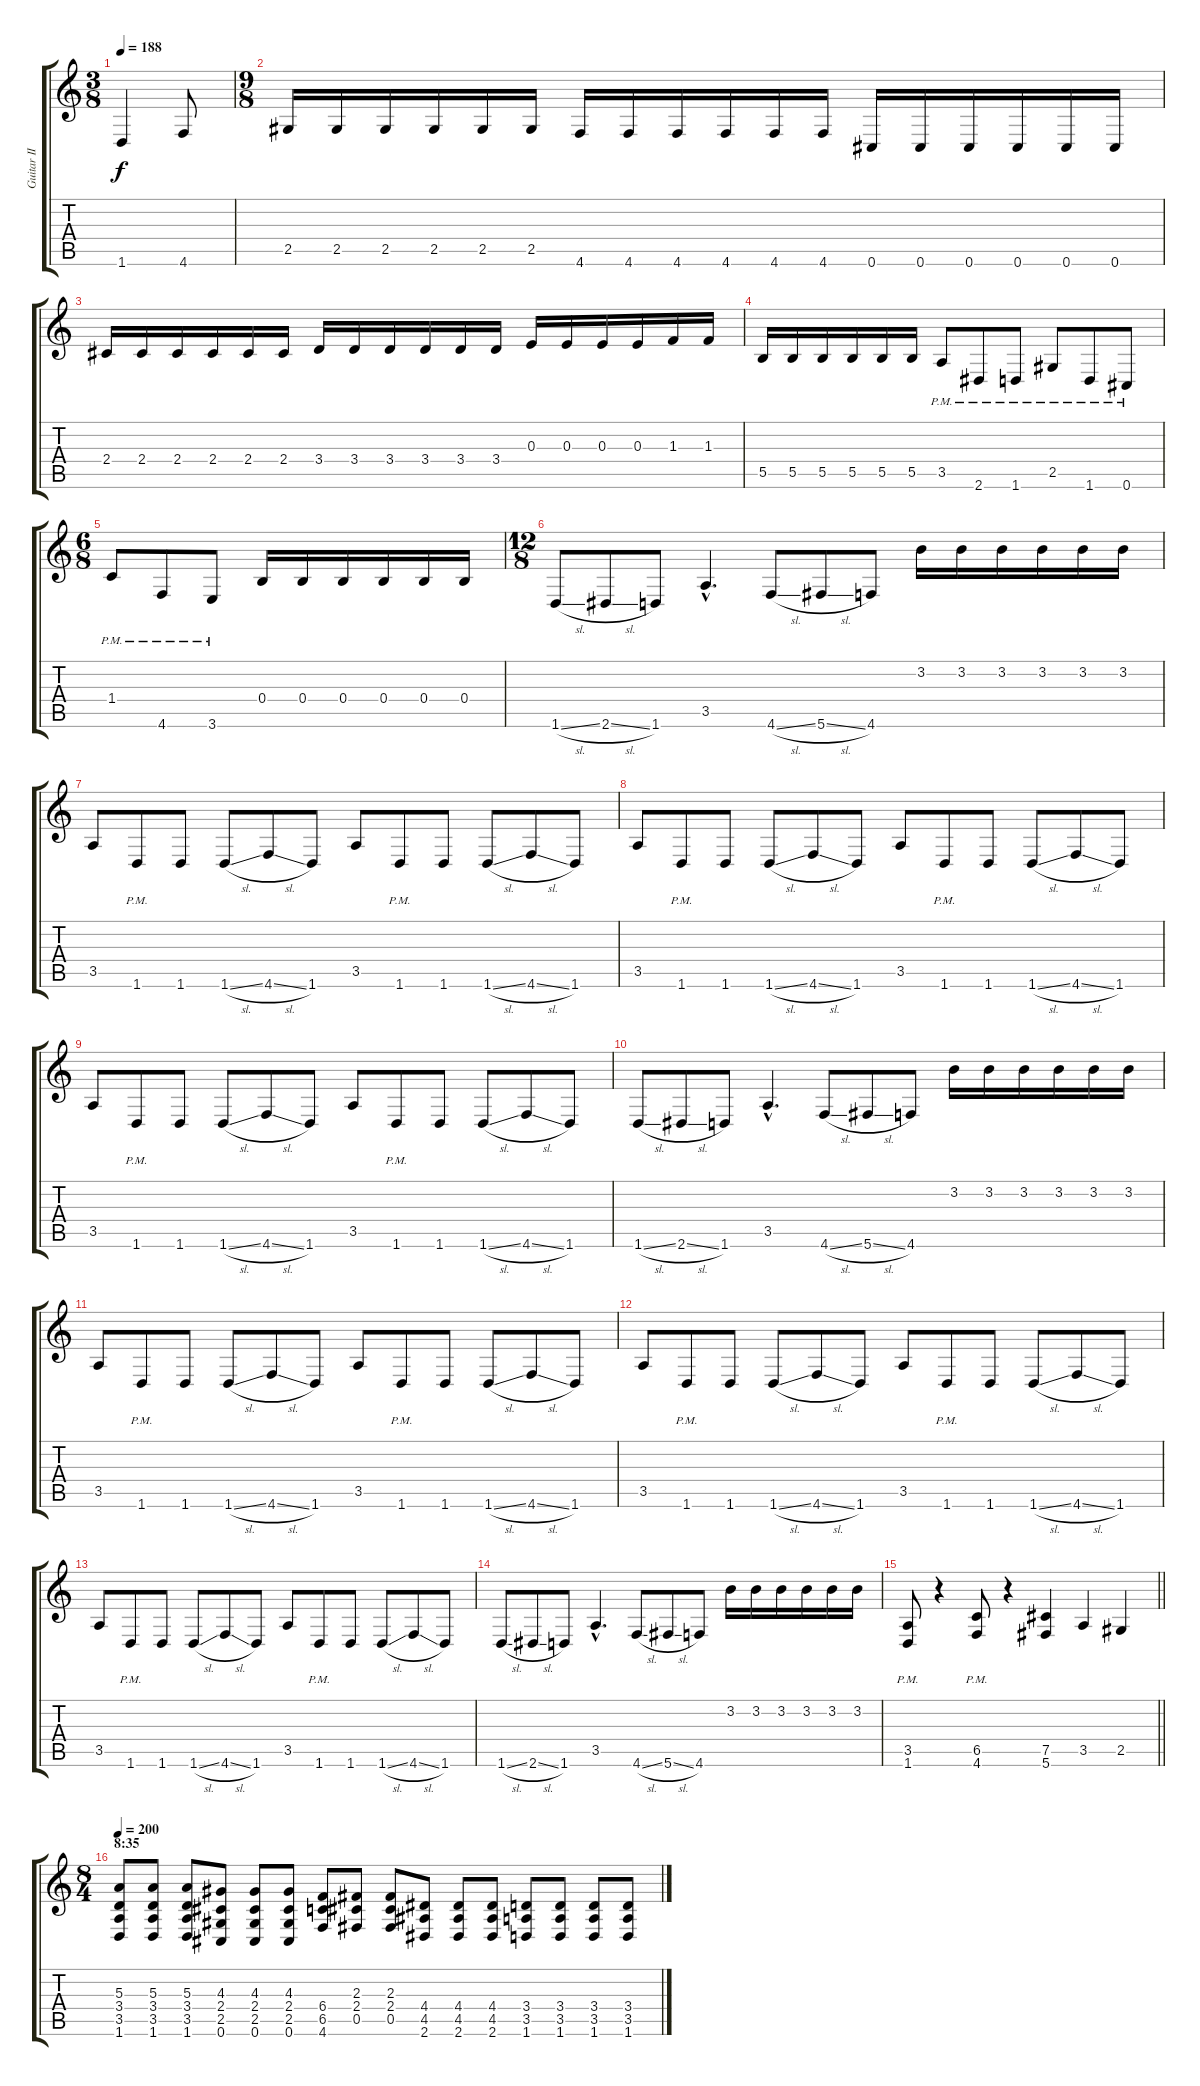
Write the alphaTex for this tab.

\track ("Guitar II" "Guitar II") {instrument distortionguitar}
\staff {score tabs}
\tuning (Db4 Ab3 E3 B2 Gb2 Db2) {hide}
\ts (3 8)
\tempo 188
\clef g2
\ks c
1.6.4{dy f} 4.6.8 |
\ts (9 8)
2.5.16 2.5.16 2.5.16 2.5.16 2.5.16 2.5.16 4.6.16 4.6.16 4.6.16 4.6.16 4.6.16 4.6.16 0.6.16 0.6.16 0.6.16 0.6.16 0.6.16 0.6.16 |
2.4.16 2.4.16 2.4.16 2.4.16 2.4.16 2.4.16 3.4.16 3.4.16 3.4.16 3.4.16 3.4.16 3.4.16 0.3.16 0.3.16 0.3.16 0.3.16 1.3.16 1.3.16 |
5.5.16 5.5.16 5.5.16 5.5.16 5.5.16 5.5.16 3.5{pm}.8 2.6{pm}.8 1.6{pm}.8 2.5{pm}.8 1.6{pm}.8 0.6{pm}.8 |
\ts (6 8)
1.4{pm}.8 4.6{pm}.8 3.6{pm}.8 0.4.16 0.4.16 0.4.16 0.4.16 0.4.16 0.4.16 |
\ts (12 8)
1.6{sl}.8 2.6{sl}.8 1.6.8 3.5{hac}.4{d} 4.6{sl}.8 5.6{sl}.8 4.6.8 3.2.16 3.2.16 3.2.16 3.2.16 3.2.16 3.2.16 |
3.5.8 1.6{pm}.8 1.6.8 1.6{sl}.8 4.6{sl}.8 1.6.8 3.5.8 1.6{pm}.8 1.6.8 1.6{sl}.8 4.6{sl}.8 1.6.8 |
3.5.8 1.6{pm}.8 1.6.8 1.6{sl}.8 4.6{sl}.8 1.6.8 3.5.8 1.6{pm}.8 1.6.8 1.6{sl}.8 4.6{sl}.8 1.6.8 |
3.5.8 1.6{pm}.8 1.6.8 1.6{sl}.8 4.6{sl}.8 1.6.8 3.5.8 1.6{pm}.8 1.6.8 1.6{sl}.8 4.6{sl}.8 1.6.8 |
1.6{sl}.8 2.6{sl}.8 1.6.8 3.5{hac}.4{d} 4.6{sl}.8 5.6{sl}.8 4.6.8 3.2.16 3.2.16 3.2.16 3.2.16 3.2.16 3.2.16 |
3.5.8 1.6{pm}.8 1.6.8 1.6{sl}.8 4.6{sl}.8 1.6.8 3.5.8 1.6{pm}.8 1.6.8 1.6{sl}.8 4.6{sl}.8 1.6.8 |
3.5.8 1.6{pm}.8 1.6.8 1.6{sl}.8 4.6{sl}.8 1.6.8 3.5.8 1.6{pm}.8 1.6.8 1.6{sl}.8 4.6{sl}.8 1.6.8 |
3.5.8 1.6{pm}.8 1.6.8 1.6{sl}.8 4.6{sl}.8 1.6.8 3.5.8 1.6{pm}.8 1.6.8 1.6{sl}.8 4.6{sl}.8 1.6.8 |
1.6{sl}.8 2.6{sl}.8 1.6.8 3.5{hac}.4{d} 4.6{sl}.8 5.6{sl}.8 4.6.8 3.2.16 3.2.16 3.2.16 3.2.16 3.2.16 3.2.16 |
\barLineRight lightlight
(3.5 1.6{pm}).8 r.4 (6.5 4.6{pm}).8 r.4 (7.5 5.6).4 3.5.4 2.5.4 |
\ts (8 4)
\section ("" "8:35")
\tempo 200
(5.3 3.4 3.5 1.6).8 (5.3 3.4 3.5 1.6).8 (5.3 3.4 3.5 1.6).8 (4.3 2.4 2.5 0.6).8 (4.3 2.4 2.5 0.6).8 (4.3 2.4 2.5 0.6).8 (6.4 6.5 4.6).8 (2.3 2.4 0.5).8 (2.3 2.4 0.5).8 (4.4 4.5 2.6).8 (4.4 4.5 2.6).8 (4.4 4.5 2.6).8 (3.4 3.5 1.6).8 (3.4 3.5 1.6).8 (3.4 3.5 1.6).8 (3.4 3.5 1.6).8
